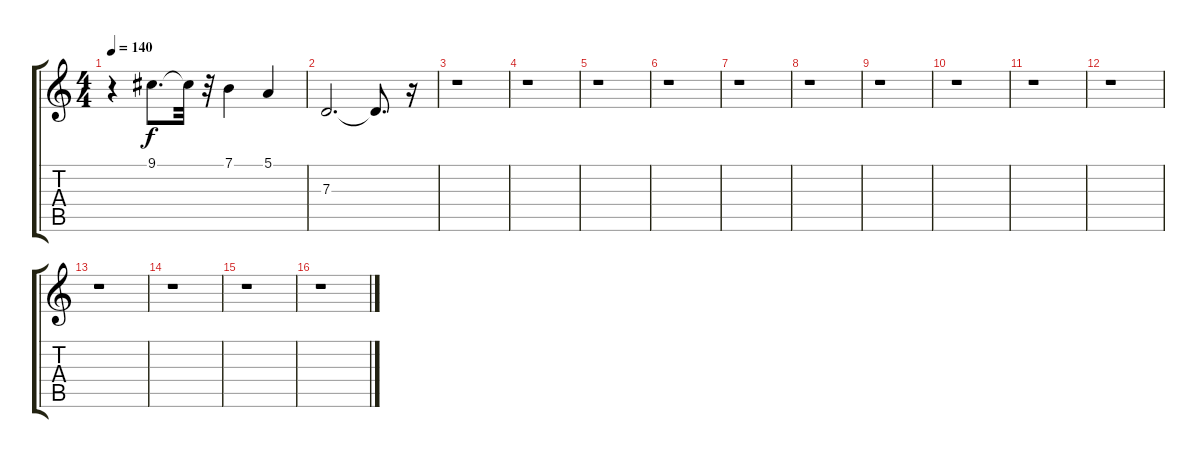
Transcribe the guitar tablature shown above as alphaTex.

\track "" {instrument fx5brightness}
\staff {score tabs}
\tuning (E4 B3 G3 D3 A2 E2) {hide}
\ts (4 4)
\tempo 140
\clef g2
\ks c
r.4{dy f} 9.1.8{d} 9.1{t}.32 r.32 7.1.4 5.1.4 |
7.3.2{d} 7.3{t}.8{d} r.16 |
r.1 |
r.1 |
r.1 |
r.1 |
r.1 |
r.1 |
r.1 |
r.1 |
r.1 |
r.1 |
r.1 |
r.1 |
r.1 |
r.1
